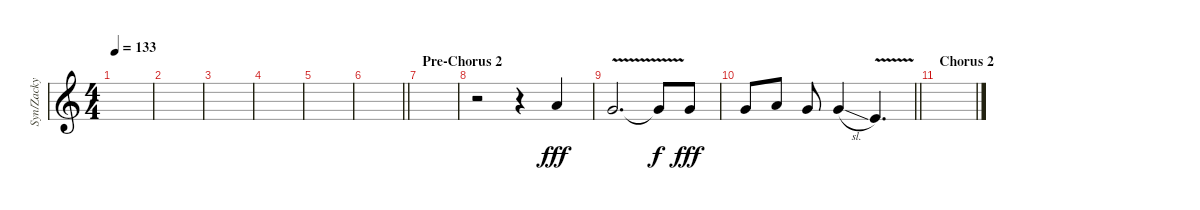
\track ("Syn/Zacky [Backup Vocals]" "Syn/Zacky ") {instrument harmonica}
\staff {score}
\tuning (E4 B3 G3 D3 A2 E2) {hide}
\ts (4 4)
\tempo 133
\clef g2
\ks c
|
|
|
|
|
\barLineRight lightlight
|
\section ("" "Pre-Chorus 2")
|
r.2 r.4 5.1.4{dy fff volume 14} |
3.1{v}.2{d} 3.1{t}.8{dy f} 3.1.8{dy fff} |
\barLineRight lightlight
3.1.8 5.1.8 3.1.8 3.1{sl}.4 0.1{v}.4{d} |
\section ("" "Chorus 2")
